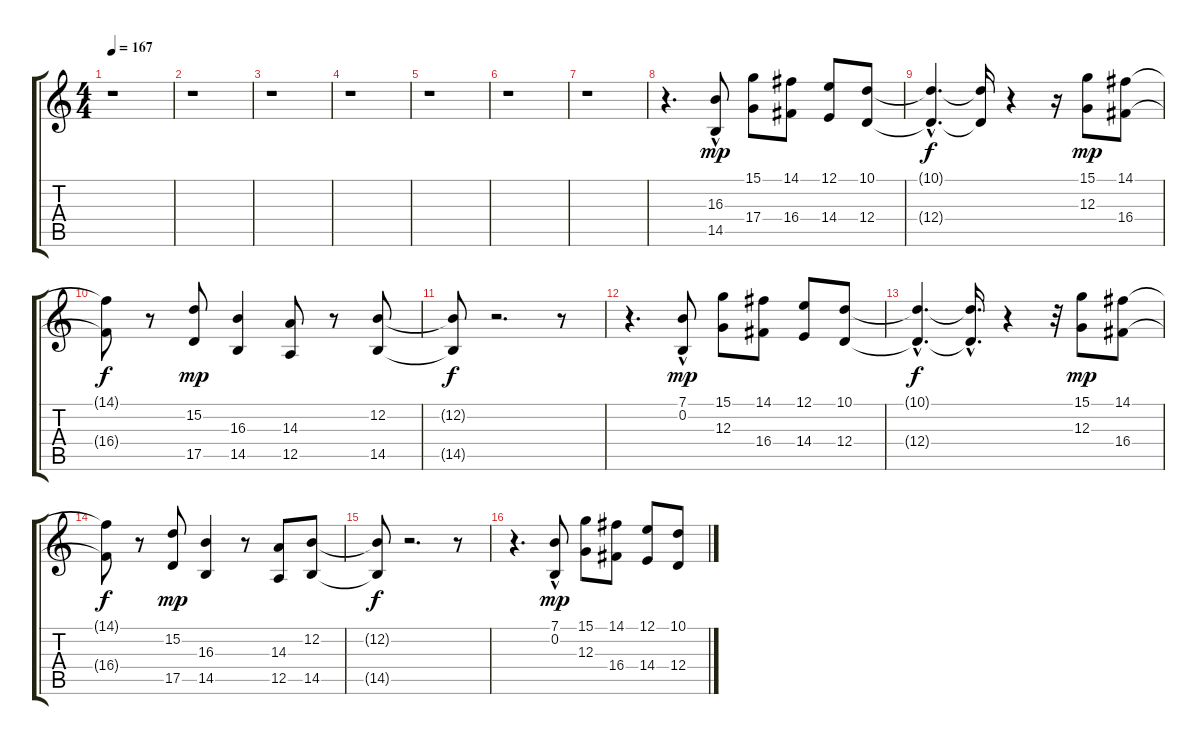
\track "" {instrument vibraphone}
\staff {score tabs}
\tuning (E4 B3 G3 D3 A2 E2) {hide}
\ts (4 4)
\tempo 167
\clef g2
\ks c
r.1{dy mp} |
r.1 |
r.1 |
r.1 |
r.1 |
r.1 |
r.1 |
r.4{d} (16.3{hac} 14.5{hac}).8 (15.1 17.4).8 (14.1 16.4).8 (12.1 14.4).8 (10.1 12.4).8 |
(10.1{hac t} 12.4{hac t}).4{d dy f} (10.1{t} 12.4{t}).16 r.4 r.16 (15.1 12.3).8{dy mp} (14.1 16.4).8 |
(14.1{t} 16.4{t}).8{dy f} r.8 (15.2 17.5).8{dy mp} (16.3 14.5).4 (14.3 12.5).8 r.8 (12.2 14.5).8 |
(12.2{t} 14.5{t}).8{dy f} r.2{d} r.8 |
r.4{d} (7.1{hac} 0.2{hac}).8{dy mp} (15.1 12.3).8 (14.1 16.4).8 (12.1 14.4).8 (10.1 12.4).8 |
(10.1{hac t} 12.4{hac t}).4{d dy f} (10.1{hac t} 12.4{hac t}).16{d} r.4 r.32 (15.1 12.3).8{dy mp} (14.1 16.4).8 |
(14.1{t} 16.4{t}).8{dy f} r.8 (15.2 17.5).8{dy mp} (16.3 14.5).4 r.8 (14.3 12.5).8 (12.2 14.5).8 |
(12.2{t} 14.5{t}).8{dy f} r.2{d} r.8 |
r.4{d} (7.1{hac} 0.2{hac}).8{dy mp} (15.1 12.3).8 (14.1 16.4).8 (12.1 14.4).8 (10.1 12.4).8
